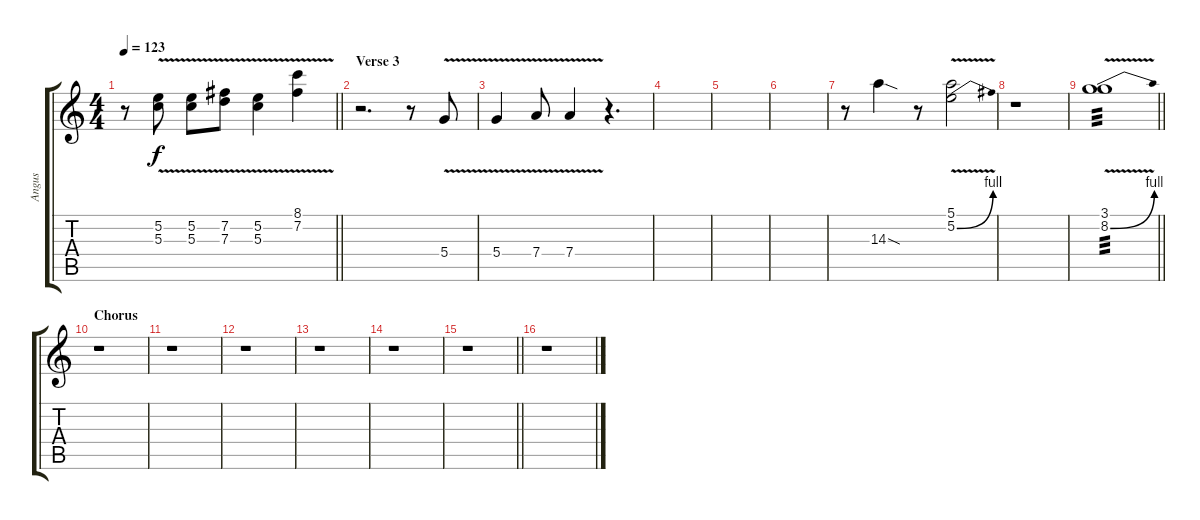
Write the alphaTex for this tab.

\track ("Angus" "Angus") {instrument overdrivenguitar}
\staff {score tabs}
\tuning (E4 B3 G3 D3 A2 E2) {hide}
\ts (4 4)
\tempo 123
\clef g2
\barLineRight lightlight
\ks c
r.8{dy f} (5.2{v} 5.3).8 (5.2{v} 5.3).8 (7.2{v} 7.3).8 (5.2{v} 5.3).4 (8.1 7.2{v}).4 |
\section ("" "Verse 3")
r.2{d} r.8 5.4{v}.8 |
5.4{v}.4 7.4{v}.8 7.4{v}.4 r.4{d} |
|
|
|
r.8 14.3{sod}.4 r.8 (5.1 5.2{be (bend 0 0 60 4) v}).2 |
r.1 |
\barLineRight lightlight
(3.1 8.2{be (bend 0 0 60 4) v}).1{tp 3} |
\section ("" "Chorus")
r.1 |
r.1 |
r.1 |
r.1 |
r.1 |
\barLineRight lightlight
r.1 |
r.1
